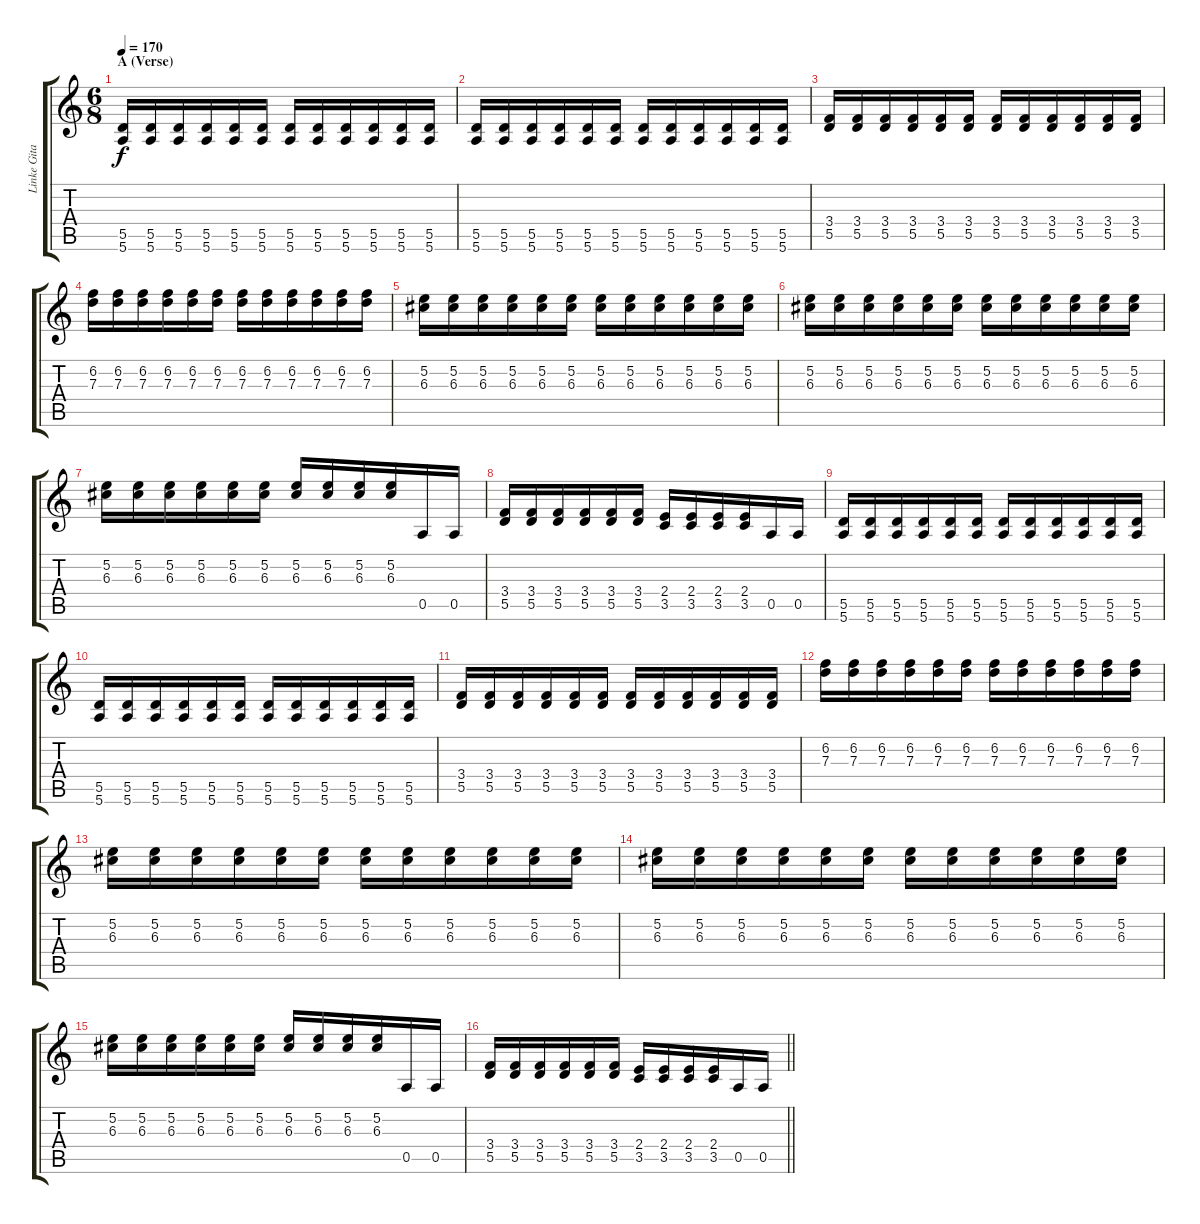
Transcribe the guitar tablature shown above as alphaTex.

\track ("Linke Gitarre" "Linke Gita") {instrument distortionguitar}
\staff {score tabs}
\tuning (E4 B3 G3 D3 A2 E2) {hide}
\ts (6 8)
\section ("" "A (Verse)")
\tempo 170
\clef g2
\ks c
(5.5 5.6).16{dy f} (5.5 5.6).16 (5.5 5.6).16 (5.5 5.6).16 (5.5 5.6).16 (5.5 5.6).16 (5.5 5.6).16 (5.5 5.6).16 (5.5 5.6).16 (5.5 5.6).16 (5.5 5.6).16 (5.5 5.6).16 |
(5.5 5.6).16 (5.5 5.6).16 (5.5 5.6).16 (5.5 5.6).16 (5.5 5.6).16 (5.5 5.6).16 (5.5 5.6).16 (5.5 5.6).16 (5.5 5.6).16 (5.5 5.6).16 (5.5 5.6).16 (5.5 5.6).16 |
(3.4 5.5).16 (3.4 5.5).16 (3.4 5.5).16 (3.4 5.5).16 (3.4 5.5).16 (3.4 5.5).16 (3.4 5.5).16 (3.4 5.5).16 (3.4 5.5).16 (3.4 5.5).16 (3.4 5.5).16 (3.4 5.5).16 |
(6.2 7.3).16 (6.2 7.3).16 (6.2 7.3).16 (6.2 7.3).16 (6.2 7.3).16 (6.2 7.3).16 (6.2 7.3).16 (6.2 7.3).16 (6.2 7.3).16 (6.2 7.3).16 (6.2 7.3).16 (6.2 7.3).16 |
(5.2 6.3).16 (5.2 6.3).16 (5.2 6.3).16 (5.2 6.3).16 (5.2 6.3).16 (5.2 6.3).16 (5.2 6.3).16 (5.2 6.3).16 (5.2 6.3).16 (5.2 6.3).16 (5.2 6.3).16 (5.2 6.3).16 |
(5.2 6.3).16 (5.2 6.3).16 (5.2 6.3).16 (5.2 6.3).16 (5.2 6.3).16 (5.2 6.3).16 (5.2 6.3).16 (5.2 6.3).16 (5.2 6.3).16 (5.2 6.3).16 (5.2 6.3).16 (5.2 6.3).16 |
(5.2 6.3).16 (5.2 6.3).16 (5.2 6.3).16 (5.2 6.3).16 (5.2 6.3).16 (5.2 6.3).16 (5.2 6.3).16 (5.2 6.3).16 (5.2 6.3).16 (5.2 6.3).16 0.5.16 0.5.16 |
(3.4 5.5).16 (3.4 5.5).16 (3.4 5.5).16 (3.4 5.5).16 (3.4 5.5).16 (3.4 5.5).16 (2.4 3.5).16 (2.4 3.5).16 (2.4 3.5).16 (2.4 3.5).16 0.5.16 0.5.16 |
(5.5 5.6).16 (5.5 5.6).16 (5.5 5.6).16 (5.5 5.6).16 (5.5 5.6).16 (5.5 5.6).16 (5.5 5.6).16 (5.5 5.6).16 (5.5 5.6).16 (5.5 5.6).16 (5.5 5.6).16 (5.5 5.6).16 |
(5.5 5.6).16 (5.5 5.6).16 (5.5 5.6).16 (5.5 5.6).16 (5.5 5.6).16 (5.5 5.6).16 (5.5 5.6).16 (5.5 5.6).16 (5.5 5.6).16 (5.5 5.6).16 (5.5 5.6).16 (5.5 5.6).16 |
(3.4 5.5).16 (3.4 5.5).16 (3.4 5.5).16 (3.4 5.5).16 (3.4 5.5).16 (3.4 5.5).16 (3.4 5.5).16 (3.4 5.5).16 (3.4 5.5).16 (3.4 5.5).16 (3.4 5.5).16 (3.4 5.5).16 |
(6.2 7.3).16 (6.2 7.3).16 (6.2 7.3).16 (6.2 7.3).16 (6.2 7.3).16 (6.2 7.3).16 (6.2 7.3).16 (6.2 7.3).16 (6.2 7.3).16 (6.2 7.3).16 (6.2 7.3).16 (6.2 7.3).16 |
(5.2 6.3).16 (5.2 6.3).16 (5.2 6.3).16 (5.2 6.3).16 (5.2 6.3).16 (5.2 6.3).16 (5.2 6.3).16 (5.2 6.3).16 (5.2 6.3).16 (5.2 6.3).16 (5.2 6.3).16 (5.2 6.3).16 |
(5.2 6.3).16 (5.2 6.3).16 (5.2 6.3).16 (5.2 6.3).16 (5.2 6.3).16 (5.2 6.3).16 (5.2 6.3).16 (5.2 6.3).16 (5.2 6.3).16 (5.2 6.3).16 (5.2 6.3).16 (5.2 6.3).16 |
(5.2 6.3).16 (5.2 6.3).16 (5.2 6.3).16 (5.2 6.3).16 (5.2 6.3).16 (5.2 6.3).16 (5.2 6.3).16 (5.2 6.3).16 (5.2 6.3).16 (5.2 6.3).16 0.5.16 0.5.16 |
\barLineRight lightlight
(3.4 5.5).16 (3.4 5.5).16 (3.4 5.5).16 (3.4 5.5).16 (3.4 5.5).16 (3.4 5.5).16 (2.4 3.5).16 (2.4 3.5).16 (2.4 3.5).16 (2.4 3.5).16 0.5.16 0.5.16
